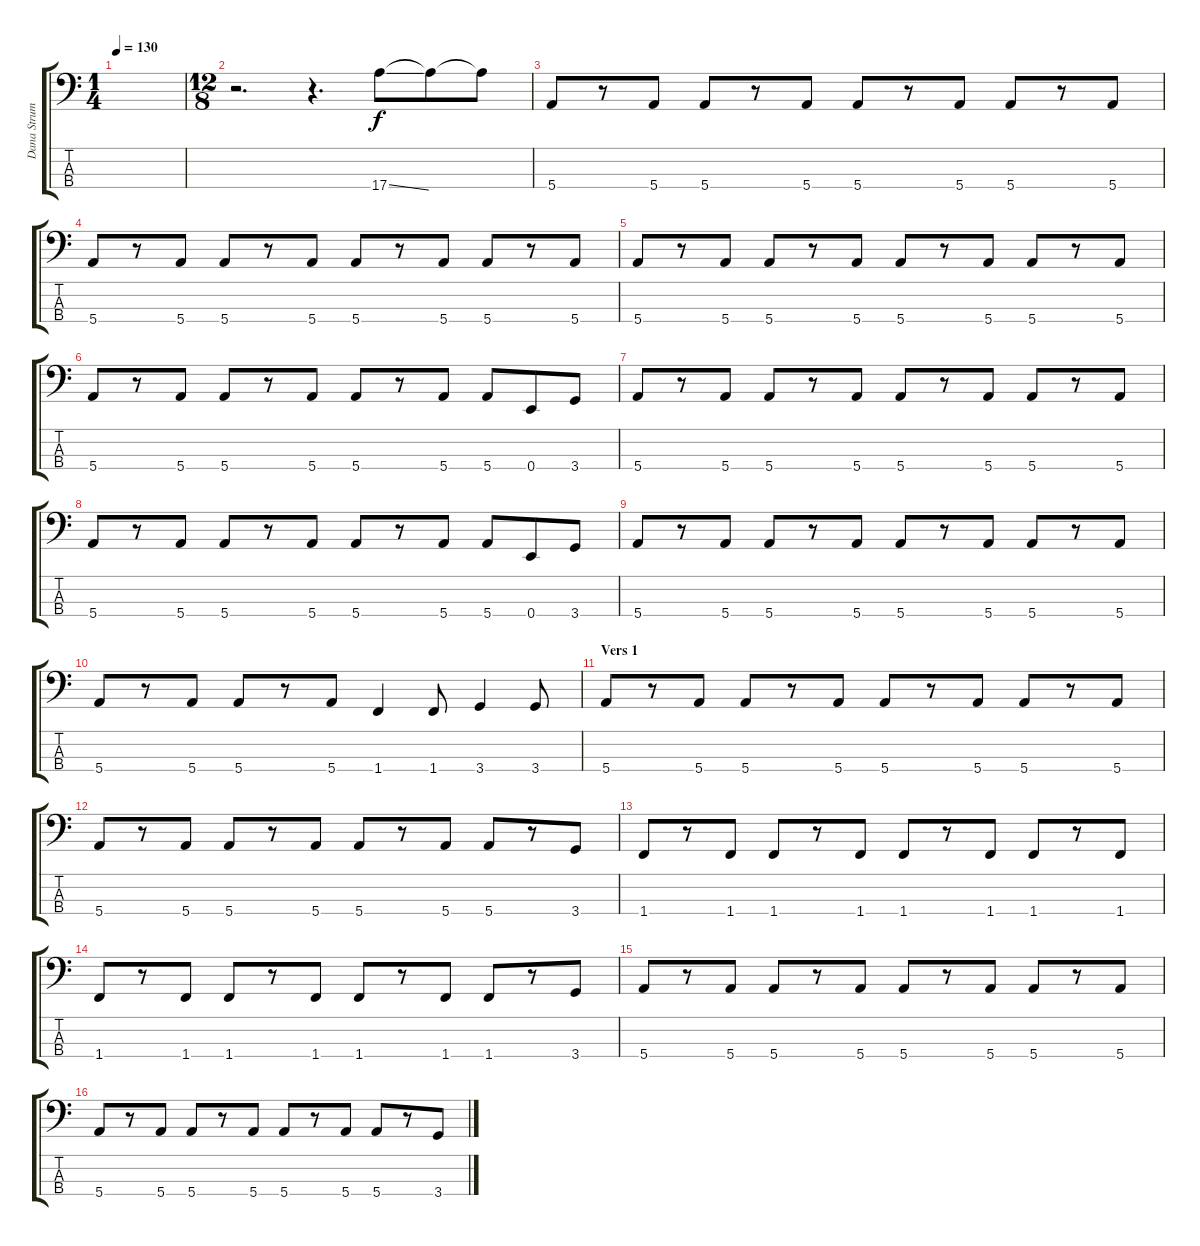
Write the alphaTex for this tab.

\track ("Dana Strum - bass" "Dana Strum") {instrument electricbassfinger}
\staff {score tabs}
\tuning (G2 D2 A1 E1) {hide}
\ts (1 4)
\tempo 130
\clef f4
\ks c
|
\ts (12 8)
r.2{d} r.4{d} 17.4{ss}.8 17.4{t}.8 17.4{t}.8 |
5.4.8 r.8 5.4.8 5.4.8 r.8 5.4.8 5.4.8 r.8 5.4.8 5.4.8 r.8 5.4.8 |
5.4.8 r.8 5.4.8 5.4.8 r.8 5.4.8 5.4.8 r.8 5.4.8 5.4.8 r.8 5.4.8 |
5.4.8 r.8 5.4.8 5.4.8 r.8 5.4.8 5.4.8 r.8 5.4.8 5.4.8 r.8 5.4.8 |
5.4.8 r.8 5.4.8 5.4.8 r.8 5.4.8 5.4.8 r.8 5.4.8 5.4.8 0.4.8 3.4.8 |
5.4.8 r.8 5.4.8 5.4.8 r.8 5.4.8 5.4.8 r.8 5.4.8 5.4.8 r.8 5.4.8 |
5.4.8 r.8 5.4.8 5.4.8 r.8 5.4.8 5.4.8 r.8 5.4.8 5.4.8 0.4.8 3.4.8 |
5.4.8 r.8 5.4.8 5.4.8 r.8 5.4.8 5.4.8 r.8 5.4.8 5.4.8 r.8 5.4.8 |
5.4.8 r.8 5.4.8 5.4.8 r.8 5.4.8 1.4.4 1.4.8 3.4.4 3.4.8 |
\section ("" "Vers 1")
5.4.8 r.8 5.4.8 5.4.8 r.8 5.4.8 5.4.8 r.8 5.4.8 5.4.8 r.8 5.4.8 |
5.4.8 r.8 5.4.8 5.4.8 r.8 5.4.8 5.4.8 r.8 5.4.8 5.4.8 r.8 3.4.8 |
1.4.8 r.8 1.4.8 1.4.8 r.8 1.4.8 1.4.8 r.8 1.4.8 1.4.8 r.8 1.4.8 |
1.4.8 r.8 1.4.8 1.4.8 r.8 1.4.8 1.4.8 r.8 1.4.8 1.4.8 r.8 3.4.8 |
5.4.8 r.8 5.4.8 5.4.8 r.8 5.4.8 5.4.8 r.8 5.4.8 5.4.8 r.8 5.4.8 |
5.4.8 r.8 5.4.8 5.4.8 r.8 5.4.8 5.4.8 r.8 5.4.8 5.4.8 r.8 3.4.8
